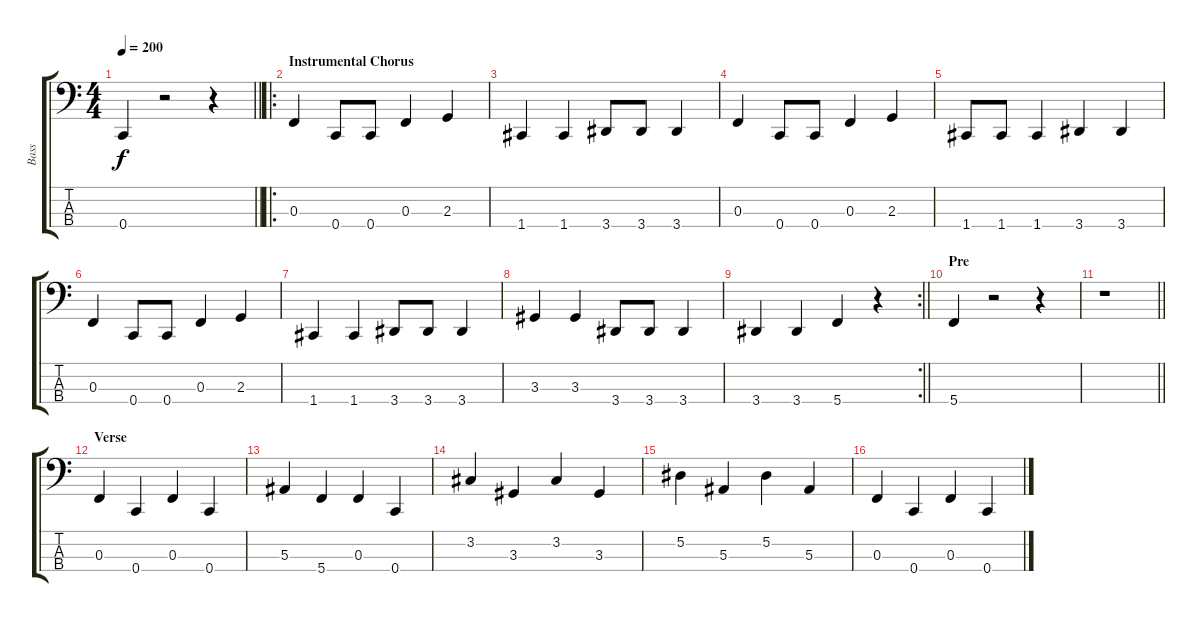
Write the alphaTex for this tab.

\track ("Bass" "Bass") {instrument electricbassfinger}
\staff {score tabs}
\tuning (Eb2 Bb1 F1 C1) {hide}
\ts (4 4)
\tempo 200
\clef f4
\barLineRight lightlight
\ks c
0.4{t}.4{dy f} r.2 r.4 |
\ro
\section ("" "Instrumental Chorus")
0.3.4 0.4.8 0.4.8 0.3.4 2.3.4 |
1.4.4 1.4.4 3.4.8 3.4.8 3.4.4 |
0.3.4 0.4.8 0.4.8 0.3.4 2.3.4 |
1.4.8 1.4.8 1.4.4 3.4.4 3.4.4 |
0.3.4 0.4.8 0.4.8 0.3.4 2.3.4 |
1.4.4 1.4.4 3.4.8 3.4.8 3.4.4 |
3.3.4 3.3.4 3.4.8 3.4.8 3.4.4 |
\rc 2
\barLineRight lightlight
3.4.4 3.4.4 5.4.4 r.4 |
\section ("" "Pre")
5.4.4 r.2 r.4 |
\barLineRight lightlight
r.1 |
\section ("" "Verse")
0.3.4 0.4.4 0.3.4 0.4.4 |
5.3.4 5.4.4 0.3.4 0.4.4 |
3.2.4 3.3.4 3.2.4 3.3.4 |
5.2.4 5.3.4 5.2.4 5.3.4 |
0.3.4 0.4.4 0.3.4 0.4.4
